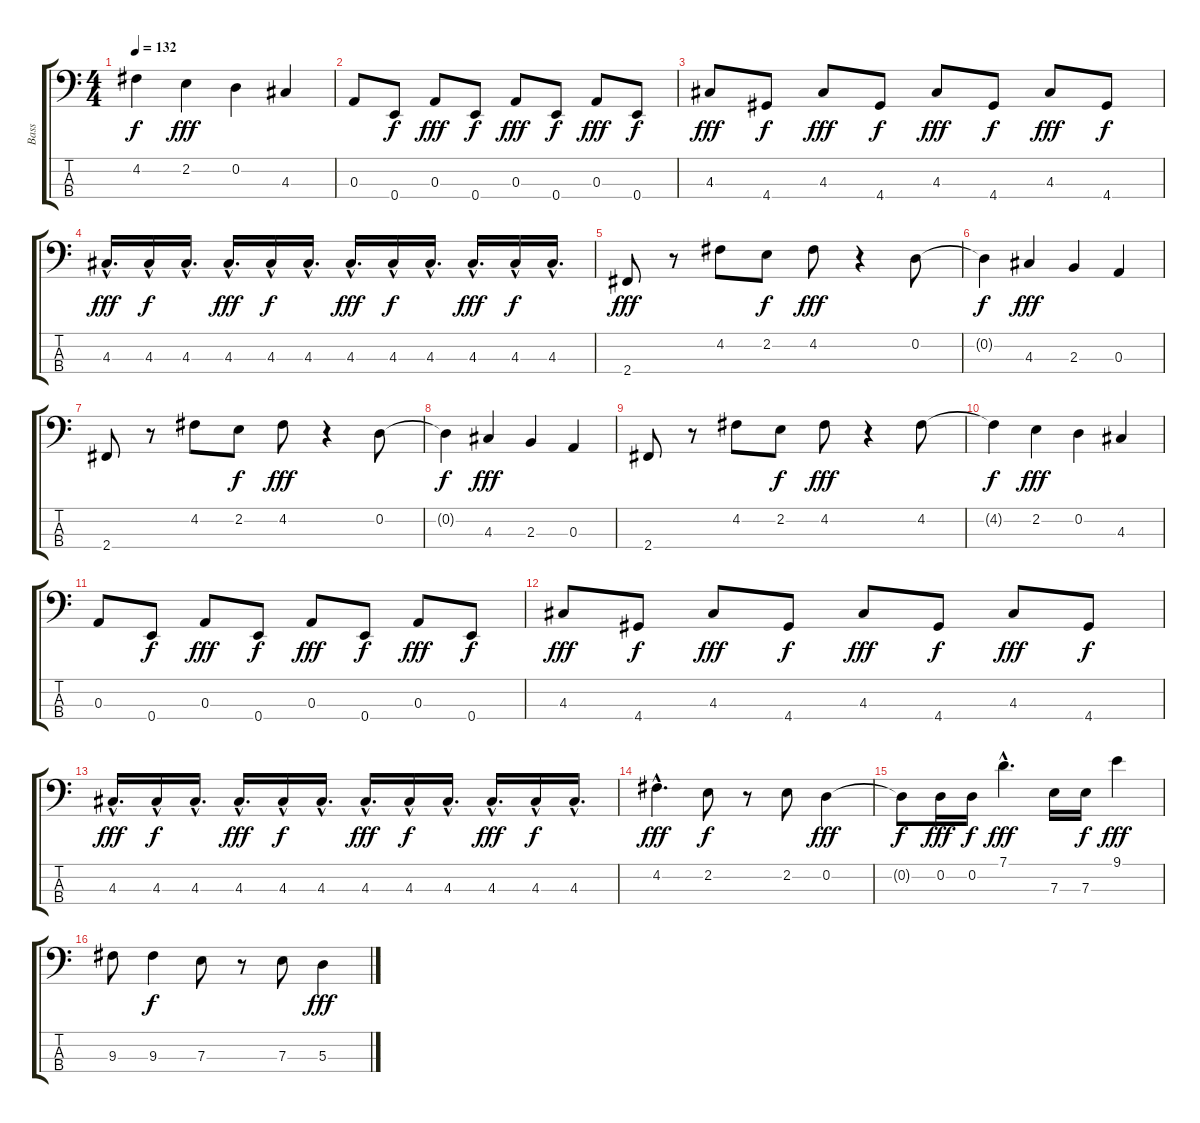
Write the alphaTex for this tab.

\track ("Bass" "Bass") {instrument electricbasspick}
\staff {score tabs}
\tuning (G2 D2 A1 E1) {hide}
\ts (4 4)
\tempo 132
\clef f4
\ks c
4.2{t}.4{dy f} 2.2.4{dy fff} 0.2.4 4.3.4 |
0.3.8 0.4.8{dy f} 0.3.8{dy fff} 0.4.8{dy f} 0.3.8{dy fff} 0.4.8{dy f} 0.3.8{dy fff} 0.4.8{dy f} |
4.3.8{dy fff} 4.4.8{dy f} 4.3.8{dy fff} 4.4.8{dy f} 4.3.8{dy fff} 4.4.8{dy f} 4.3.8{dy fff} 4.4.8{dy f} |
4.3{hac}.16{d dy fff} 4.3{hac}.16{dy f} 4.3{hac}.16{d} 4.3{hac}.16{d dy fff} 4.3{hac}.16{dy f} 4.3{hac}.16{d} 4.3{hac}.16{d dy fff} 4.3{hac}.16{dy f} 4.3{hac}.16{d} 4.3{hac}.16{d dy fff} 4.3{hac}.16{dy f} 4.3{hac}.16{d} |
2.4.8{dy fff} r.8 4.2.8 2.2.8{dy f} 4.2.8{dy fff} r.4 0.2.8 |
0.2{t}.4{dy f} 4.3.4{dy fff} 2.3.4 0.3.4 |
2.4.8 r.8 4.2.8 2.2.8{dy f} 4.2.8{dy fff} r.4 0.2.8 |
0.2{t}.4{dy f} 4.3.4{dy fff} 2.3.4 0.3.4 |
2.4.8 r.8 4.2.8 2.2.8{dy f} 4.2.8{dy fff} r.4 4.2.8 |
4.2{t}.4{dy f} 2.2.4{dy fff} 0.2.4 4.3.4 |
0.3.8 0.4.8{dy f} 0.3.8{dy fff} 0.4.8{dy f} 0.3.8{dy fff} 0.4.8{dy f} 0.3.8{dy fff} 0.4.8{dy f} |
4.3.8{dy fff} 4.4.8{dy f} 4.3.8{dy fff} 4.4.8{dy f} 4.3.8{dy fff} 4.4.8{dy f} 4.3.8{dy fff} 4.4.8{dy f} |
4.3{hac}.16{d dy fff} 4.3{hac}.16{dy f} 4.3{hac}.16{d} 4.3{hac}.16{d dy fff} 4.3{hac}.16{dy f} 4.3{hac}.16{d} 4.3{hac}.16{d dy fff} 4.3{hac}.16{dy f} 4.3{hac}.16{d} 4.3{hac}.16{d dy fff} 4.3{hac}.16{dy f} 4.3{hac}.16{d} |
4.2{hac}.4{d dy fff} 2.2.8{dy f} r.8 2.2.8 0.2.4{dy fff} |
0.2{t}.8{dy f} 0.2.16{dy fff} 0.2.16{dy f} 7.1{hac}.4{d dy fff} 7.3.16 7.3.16{dy f} 9.1.4{dy fff} |
9.3.8 9.3.4{dy f} 7.3.8 r.8 7.3.8 5.3.4{dy fff}
